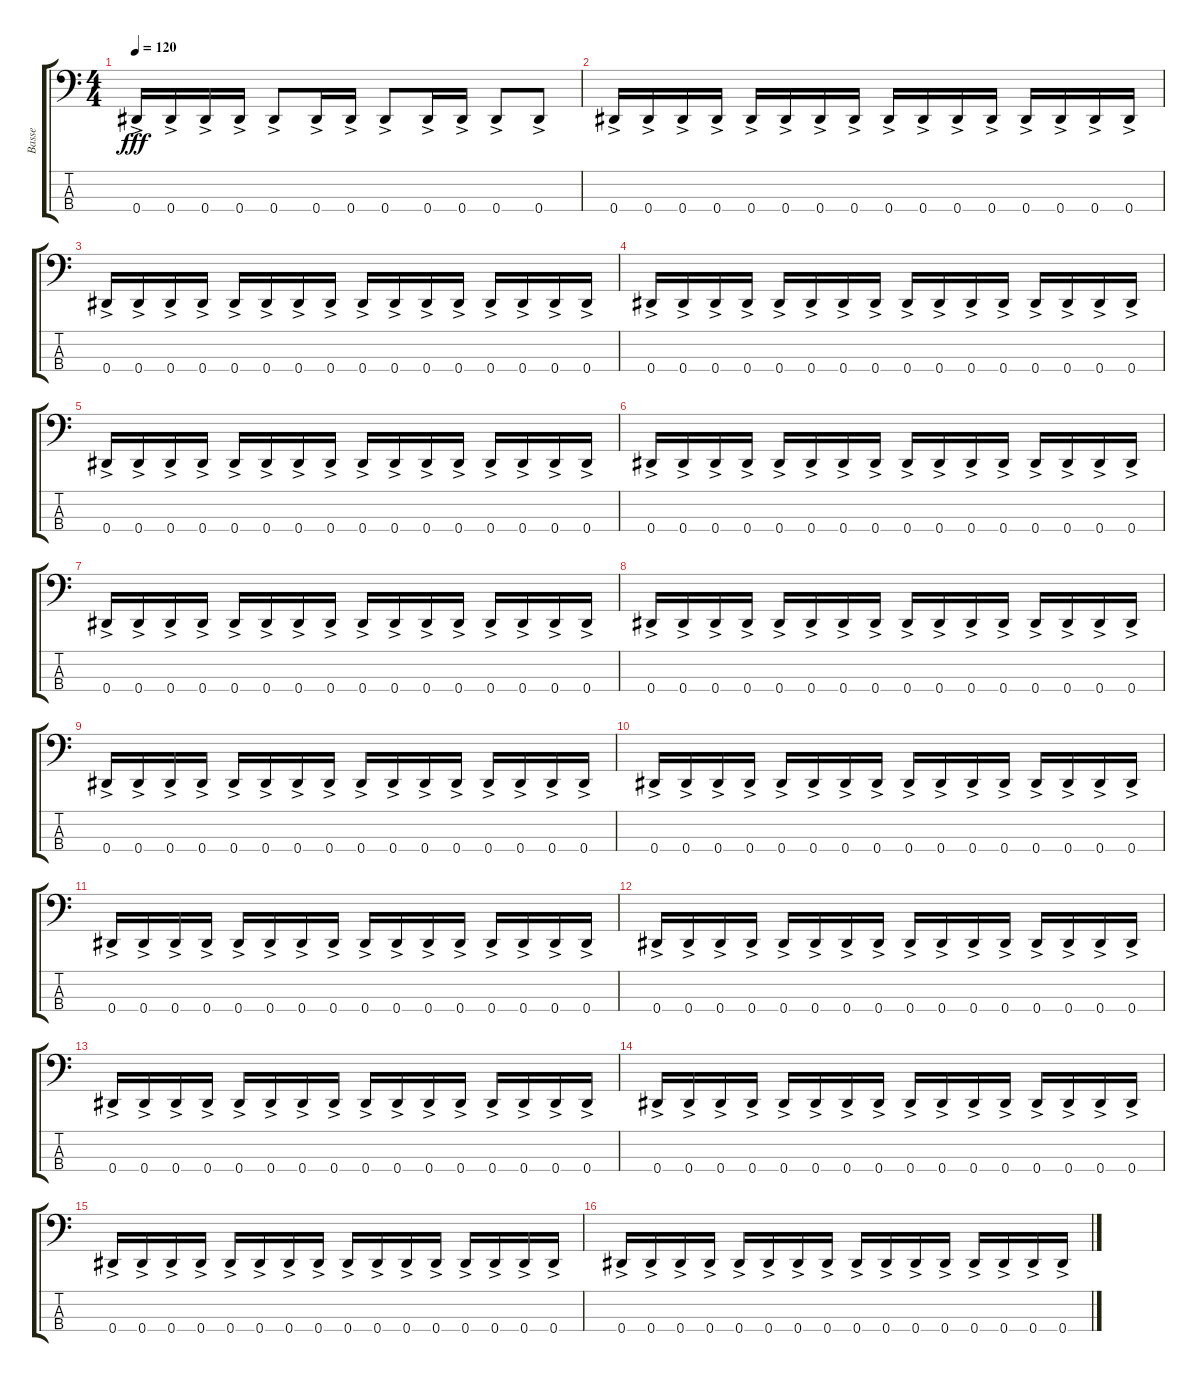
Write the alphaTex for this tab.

\track ("Basse" "Basse") {instrument acousticbass}
\staff {score tabs}
\tuning (Gb2 Db2 Ab1 Eb1) {hide}
\ts (4 4)
\tempo 120
\clef f4
\ks c
0.4{ac}.16{dy fff} 0.4{ac}.16 0.4{ac}.16 0.4{ac}.16 0.4{ac}.8 0.4{ac}.16 0.4{ac}.16 0.4{ac}.8 0.4{ac}.16 0.4{ac}.16 0.4{ac}.8 0.4{ac}.8 |
0.4{ac}.16 0.4{ac}.16 0.4{ac}.16 0.4{ac}.16 0.4{ac}.16 0.4{ac}.16 0.4{ac}.16 0.4{ac}.16 0.4{ac}.16 0.4{ac}.16 0.4{ac}.16 0.4{ac}.16 0.4{ac}.16 0.4{ac}.16 0.4{ac}.16 0.4{ac}.16 |
0.4{ac}.16 0.4{ac}.16 0.4{ac}.16 0.4{ac}.16 0.4{ac}.16 0.4{ac}.16 0.4{ac}.16 0.4{ac}.16 0.4{ac}.16 0.4{ac}.16 0.4{ac}.16 0.4{ac}.16 0.4{ac}.16 0.4{ac}.16 0.4{ac}.16 0.4{ac}.16 |
0.4{ac}.16 0.4{ac}.16 0.4{ac}.16 0.4{ac}.16 0.4{ac}.16 0.4{ac}.16 0.4{ac}.16 0.4{ac}.16 0.4{ac}.16 0.4{ac}.16 0.4{ac}.16 0.4{ac}.16 0.4{ac}.16 0.4{ac}.16 0.4{ac}.16 0.4{ac}.16 |
0.4{ac}.16 0.4{ac}.16 0.4{ac}.16 0.4{ac}.16 0.4{ac}.16 0.4{ac}.16 0.4{ac}.16 0.4{ac}.16 0.4{ac}.16 0.4{ac}.16 0.4{ac}.16 0.4{ac}.16 0.4{ac}.16 0.4{ac}.16 0.4{ac}.16 0.4{ac}.16 |
0.4{ac}.16 0.4{ac}.16 0.4{ac}.16 0.4{ac}.16 0.4{ac}.16 0.4{ac}.16 0.4{ac}.16 0.4{ac}.16 0.4{ac}.16 0.4{ac}.16 0.4{ac}.16 0.4{ac}.16 0.4{ac}.16 0.4{ac}.16 0.4{ac}.16 0.4{ac}.16 |
0.4{ac}.16 0.4{ac}.16 0.4{ac}.16 0.4{ac}.16 0.4{ac}.16 0.4{ac}.16 0.4{ac}.16 0.4{ac}.16 0.4{ac}.16 0.4{ac}.16 0.4{ac}.16 0.4{ac}.16 0.4{ac}.16 0.4{ac}.16 0.4{ac}.16 0.4{ac}.16 |
0.4{ac}.16 0.4{ac}.16 0.4{ac}.16 0.4{ac}.16 0.4{ac}.16 0.4{ac}.16 0.4{ac}.16 0.4{ac}.16 0.4{ac}.16 0.4{ac}.16 0.4{ac}.16 0.4{ac}.16 0.4{ac}.16 0.4{ac}.16 0.4{ac}.16 0.4{ac}.16 |
0.4{ac}.16 0.4{ac}.16 0.4{ac}.16 0.4{ac}.16 0.4{ac}.16 0.4{ac}.16 0.4{ac}.16 0.4{ac}.16 0.4{ac}.16 0.4{ac}.16 0.4{ac}.16 0.4{ac}.16 0.4{ac}.16 0.4{ac}.16 0.4{ac}.16 0.4{ac}.16 |
0.4{ac}.16 0.4{ac}.16 0.4{ac}.16 0.4{ac}.16 0.4{ac}.16 0.4{ac}.16 0.4{ac}.16 0.4{ac}.16 0.4{ac}.16 0.4{ac}.16 0.4{ac}.16 0.4{ac}.16 0.4{ac}.16 0.4{ac}.16 0.4{ac}.16 0.4{ac}.16 |
0.4{ac}.16 0.4{ac}.16 0.4{ac}.16 0.4{ac}.16 0.4{ac}.16 0.4{ac}.16 0.4{ac}.16 0.4{ac}.16 0.4{ac}.16 0.4{ac}.16 0.4{ac}.16 0.4{ac}.16 0.4{ac}.16 0.4{ac}.16 0.4{ac}.16 0.4{ac}.16 |
0.4{ac}.16 0.4{ac}.16 0.4{ac}.16 0.4{ac}.16 0.4{ac}.16 0.4{ac}.16 0.4{ac}.16 0.4{ac}.16 0.4{ac}.16 0.4{ac}.16 0.4{ac}.16 0.4{ac}.16 0.4{ac}.16 0.4{ac}.16 0.4{ac}.16 0.4{ac}.16 |
0.4{ac}.16 0.4{ac}.16 0.4{ac}.16 0.4{ac}.16 0.4{ac}.16 0.4{ac}.16 0.4{ac}.16 0.4{ac}.16 0.4{ac}.16 0.4{ac}.16 0.4{ac}.16 0.4{ac}.16 0.4{ac}.16 0.4{ac}.16 0.4{ac}.16 0.4{ac}.16 |
0.4{ac}.16 0.4{ac}.16 0.4{ac}.16 0.4{ac}.16 0.4{ac}.16 0.4{ac}.16 0.4{ac}.16 0.4{ac}.16 0.4{ac}.16 0.4{ac}.16 0.4{ac}.16 0.4{ac}.16 0.4{ac}.16 0.4{ac}.16 0.4{ac}.16 0.4{ac}.16 |
0.4{ac}.16 0.4{ac}.16 0.4{ac}.16 0.4{ac}.16 0.4{ac}.16 0.4{ac}.16 0.4{ac}.16 0.4{ac}.16 0.4{ac}.16 0.4{ac}.16 0.4{ac}.16 0.4{ac}.16 0.4{ac}.16 0.4{ac}.16 0.4{ac}.16 0.4{ac}.16 |
0.4{ac}.16 0.4{ac}.16 0.4{ac}.16 0.4{ac}.16 0.4{ac}.16 0.4{ac}.16 0.4{ac}.16 0.4{ac}.16 0.4{ac}.16 0.4{ac}.16 0.4{ac}.16 0.4{ac}.16 0.4{ac}.16 0.4{ac}.16 0.4{ac}.16 0.4{ac}.16
